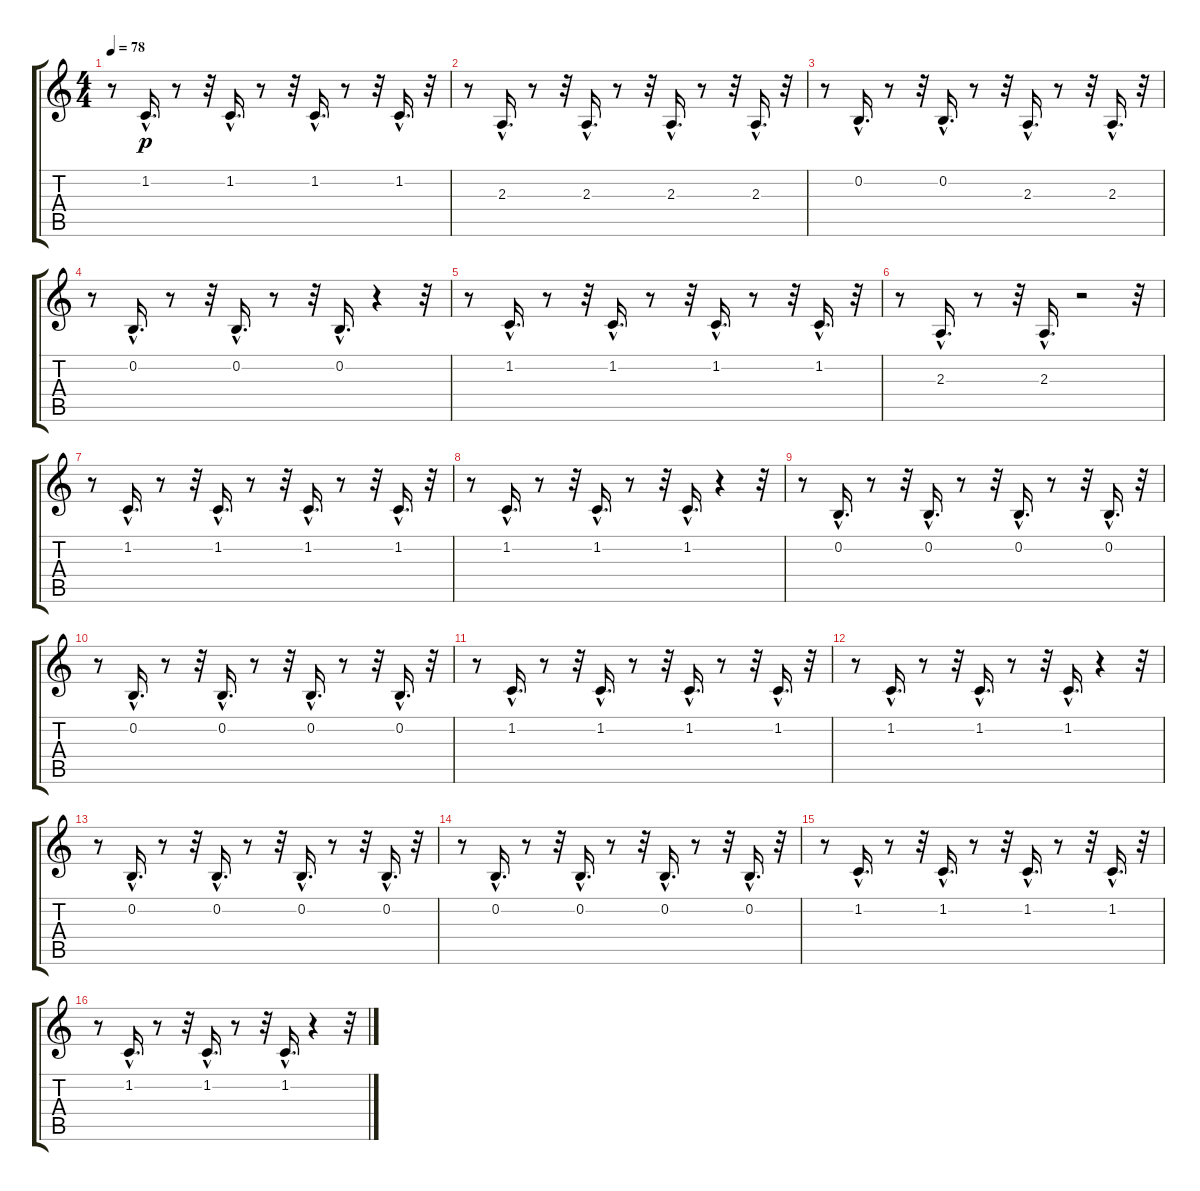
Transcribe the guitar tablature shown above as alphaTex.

\track "" {instrument acousticgrandpiano}
\staff {score tabs}
\tuning (E4 B3 G3 D3 A2 E2) {hide}
\ts (4 4)
\tempo 78
\clef g2
\ks c
r.8{dy p} 1.2{hac}.16{d} r.8 r.32 1.2{hac}.16{d} r.8 r.32 1.2{hac}.16{d} r.8 r.32 1.2{hac}.16{d} r.32 |
r.8 2.3{hac}.16{d} r.8 r.32 2.3{hac}.16{d} r.8 r.32 2.3{hac}.16{d} r.8 r.32 2.3{hac}.16{d} r.32 |
r.8 0.2{hac}.16{d} r.8 r.32 0.2{hac}.16{d} r.8 r.32 2.3{hac}.16{d} r.8 r.32 2.3{hac}.16{d} r.32 |
r.8 0.2{hac}.16{d} r.8 r.32 0.2{hac}.16{d} r.8 r.32 0.2{hac}.16{d} r.4 r.32 |
r.8 1.2{hac}.16{d} r.8 r.32 1.2{hac}.16{d} r.8 r.32 1.2{hac}.16{d} r.8 r.32 1.2{hac}.16{d} r.32 |
r.8 2.3{hac}.16{d} r.8 r.32 2.3{hac}.16{d} r.2 r.32 |
r.8 1.2{hac}.16{d} r.8 r.32 1.2{hac}.16{d} r.8 r.32 1.2{hac}.16{d} r.8 r.32 1.2{hac}.16{d} r.32 |
r.8 1.2{hac}.16{d} r.8 r.32 1.2{hac}.16{d} r.8 r.32 1.2{hac}.16{d} r.4 r.32 |
r.8 0.2{hac}.16{d} r.8 r.32 0.2{hac}.16{d} r.8 r.32 0.2{hac}.16{d} r.8 r.32 0.2{hac}.16{d} r.32 |
r.8 0.2{hac}.16{d} r.8 r.32 0.2{hac}.16{d} r.8 r.32 0.2{hac}.16{d} r.8 r.32 0.2{hac}.16{d} r.32 |
r.8 1.2{hac}.16{d} r.8 r.32 1.2{hac}.16{d} r.8 r.32 1.2{hac}.16{d} r.8 r.32 1.2{hac}.16{d} r.32 |
r.8 1.2{hac}.16{d} r.8 r.32 1.2{hac}.16{d} r.8 r.32 1.2{hac}.16{d} r.4 r.32 |
r.8 0.2{hac}.16{d} r.8 r.32 0.2{hac}.16{d} r.8 r.32 0.2{hac}.16{d} r.8 r.32 0.2{hac}.16{d} r.32 |
r.8 0.2{hac}.16{d} r.8 r.32 0.2{hac}.16{d} r.8 r.32 0.2{hac}.16{d} r.8 r.32 0.2{hac}.16{d} r.32 |
r.8 1.2{hac}.16{d} r.8 r.32 1.2{hac}.16{d} r.8 r.32 1.2{hac}.16{d} r.8 r.32 1.2{hac}.16{d} r.32 |
r.8 1.2{hac}.16{d} r.8 r.32 1.2{hac}.16{d} r.8 r.32 1.2{hac}.16{d} r.4 r.32
